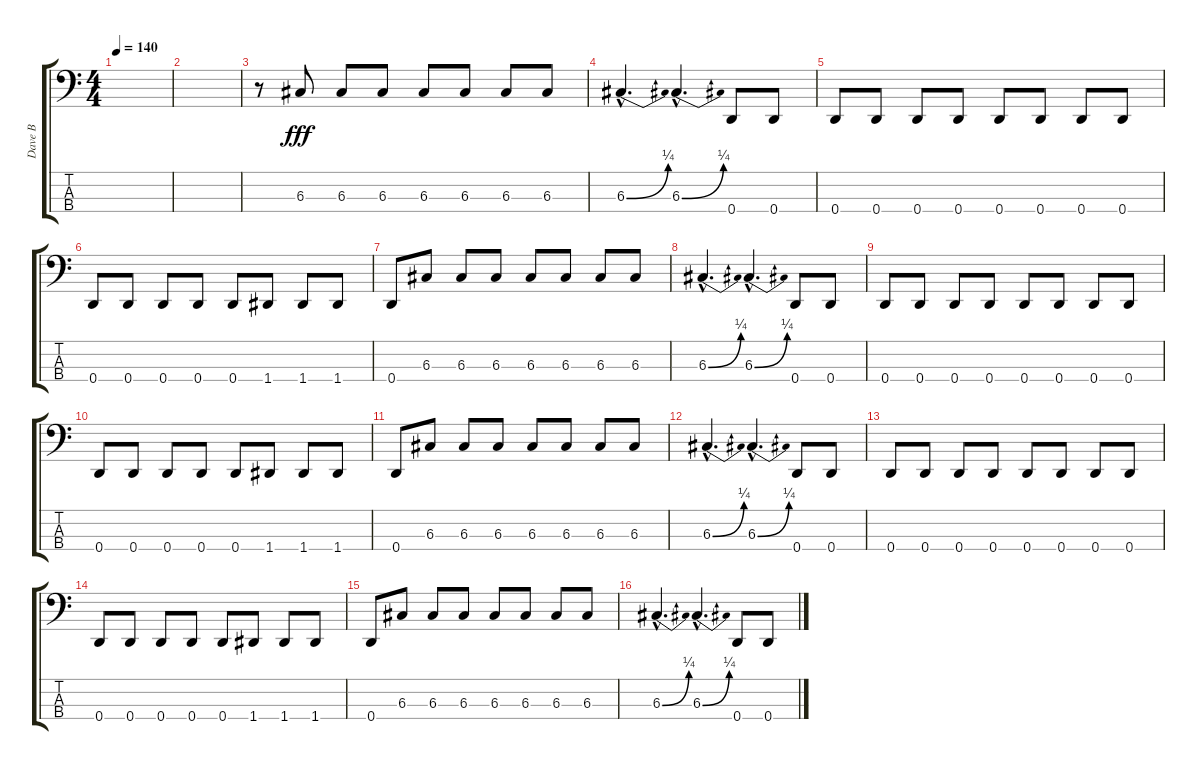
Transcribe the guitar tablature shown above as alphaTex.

\track ("Dave B" "Dave B") {instrument electricbassfinger}
\staff {score tabs}
\tuning (F2 C2 G1 D1) {hide}
\ts (4 4)
\tempo 140
\clef f4
\ks c
|
|
r.8 6.3.8{dy fff volume 13} 6.3.8 6.3.8 6.3.8 6.3.8 6.3.8 6.3.8 |
6.3{be (bend 0 0 60 1) hac}.4{d} 6.3{be (bend 0 0 60 1) hac}.4{d} 0.4.8 0.4.8 |
0.4.8 0.4.8 0.4.8 0.4.8 0.4.8 0.4.8 0.4.8 0.4.8 |
0.4.8 0.4.8 0.4.8 0.4.8 0.4.8 1.4.8 1.4.8 1.4.8 |
0.4.8 6.3.8 6.3.8 6.3.8 6.3.8 6.3.8 6.3.8 6.3.8 |
6.3{be (bend 0 0 60 1) hac}.4{d} 6.3{be (bend 0 0 60 1) hac}.4{d} 0.4.8 0.4.8 |
0.4.8 0.4.8 0.4.8 0.4.8 0.4.8 0.4.8 0.4.8 0.4.8 |
0.4.8 0.4.8 0.4.8 0.4.8 0.4.8 1.4.8 1.4.8 1.4.8 |
0.4.8 6.3.8 6.3.8 6.3.8 6.3.8 6.3.8 6.3.8 6.3.8 |
6.3{be (bend 0 0 60 1) hac}.4{d} 6.3{be (bend 0 0 60 1) hac}.4{d} 0.4.8 0.4.8 |
0.4.8 0.4.8 0.4.8 0.4.8 0.4.8 0.4.8 0.4.8 0.4.8 |
0.4.8 0.4.8 0.4.8 0.4.8 0.4.8 1.4.8 1.4.8 1.4.8 |
0.4.8 6.3.8 6.3.8 6.3.8 6.3.8 6.3.8 6.3.8 6.3.8 |
6.3{be (bend 0 0 60 1) hac}.4{d} 6.3{be (bend 0 0 60 1) hac}.4{d} 0.4.8 0.4.8
